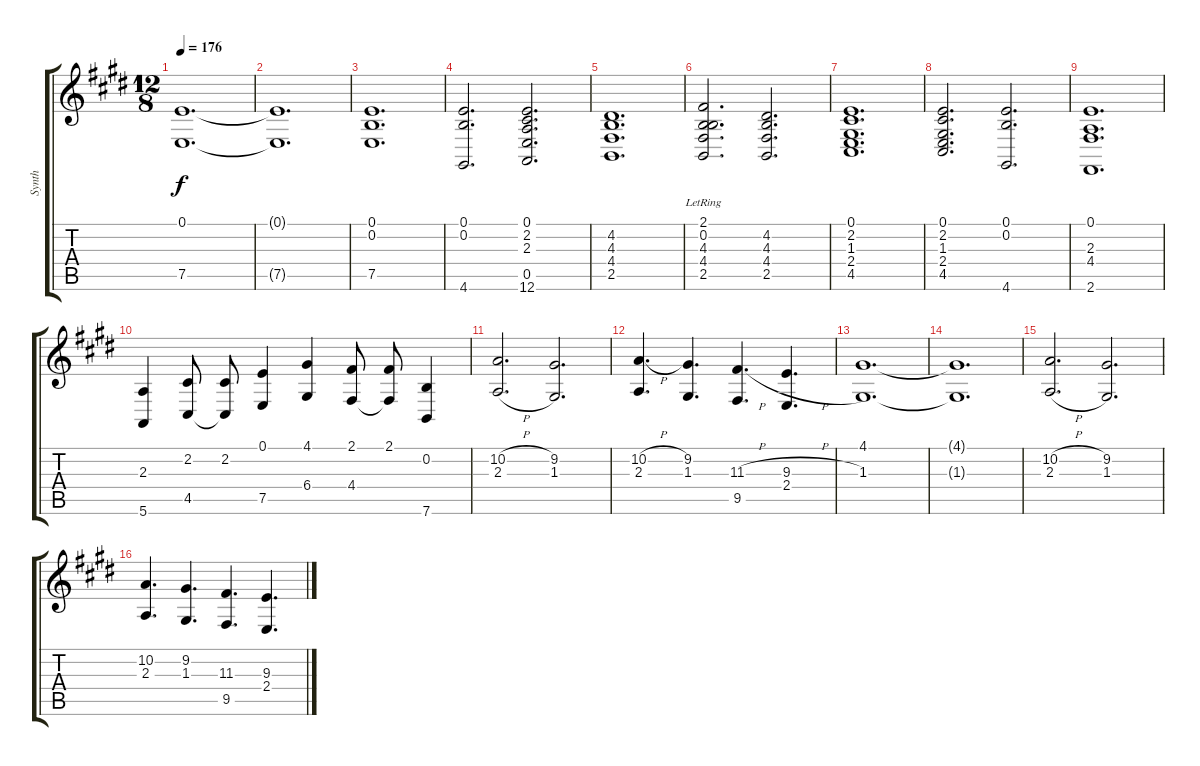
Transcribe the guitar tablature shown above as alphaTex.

\track ("Synth" "Synth") {instrument pad8sweep}
\staff {score tabs}
\tuning (E4 B3 G3 D3 A2 E2) {hide}
\ts (12 8)
\tempo 176
\clef g2
\ks e
(0.1{t} 7.5{t}).1{d dy f} |
(0.1{t} 7.5{t}).1{d} |
(0.1 0.2 7.5).1{d instrument fx5brightness} |
(0.1 0.2 4.6).2{d} (0.1 2.2 2.3 0.5 12.6).2{d} |
(4.2 4.3 4.4 2.5).1{d} |
(2.1 0.2 4.3 4.4 2.5{lr}).2{d} (4.2 4.3 4.4 2.5).2{d} |
(0.1 2.2 1.3 2.4 4.5).1{d} |
(0.1 2.2 1.3 2.4 4.5).2{d} (0.1 0.2 4.6).2{d} |
(0.1 2.3 4.4 2.6).1{d} |
(2.3 5.6).4 (2.2 4.5).8 (2.2 4.5{t}).8 (0.1 7.5).4 (4.1 6.4).4 (2.1 4.4).8 (2.1 4.4{t}).8 (0.2 7.6).4 |
(10.2{h} 2.3{h}).2{d instrument fx4atmosphere} (9.2 1.3).2{d} |
(10.2{h} 2.3).4{d} (9.2 1.3).4{d} (11.3{h} 9.5).4{d} (9.3{h} 2.4).4{d} |
(4.1 1.3).1{d} |
(4.1{t} 1.3{t}).1{d} |
(10.2{h} 2.3{h}).2{d} (9.2 1.3).2{d} |
(10.2 2.3).4{d} (9.2 1.3).4{d} (11.3 9.5).4{d} (9.3 2.4).4{d}
